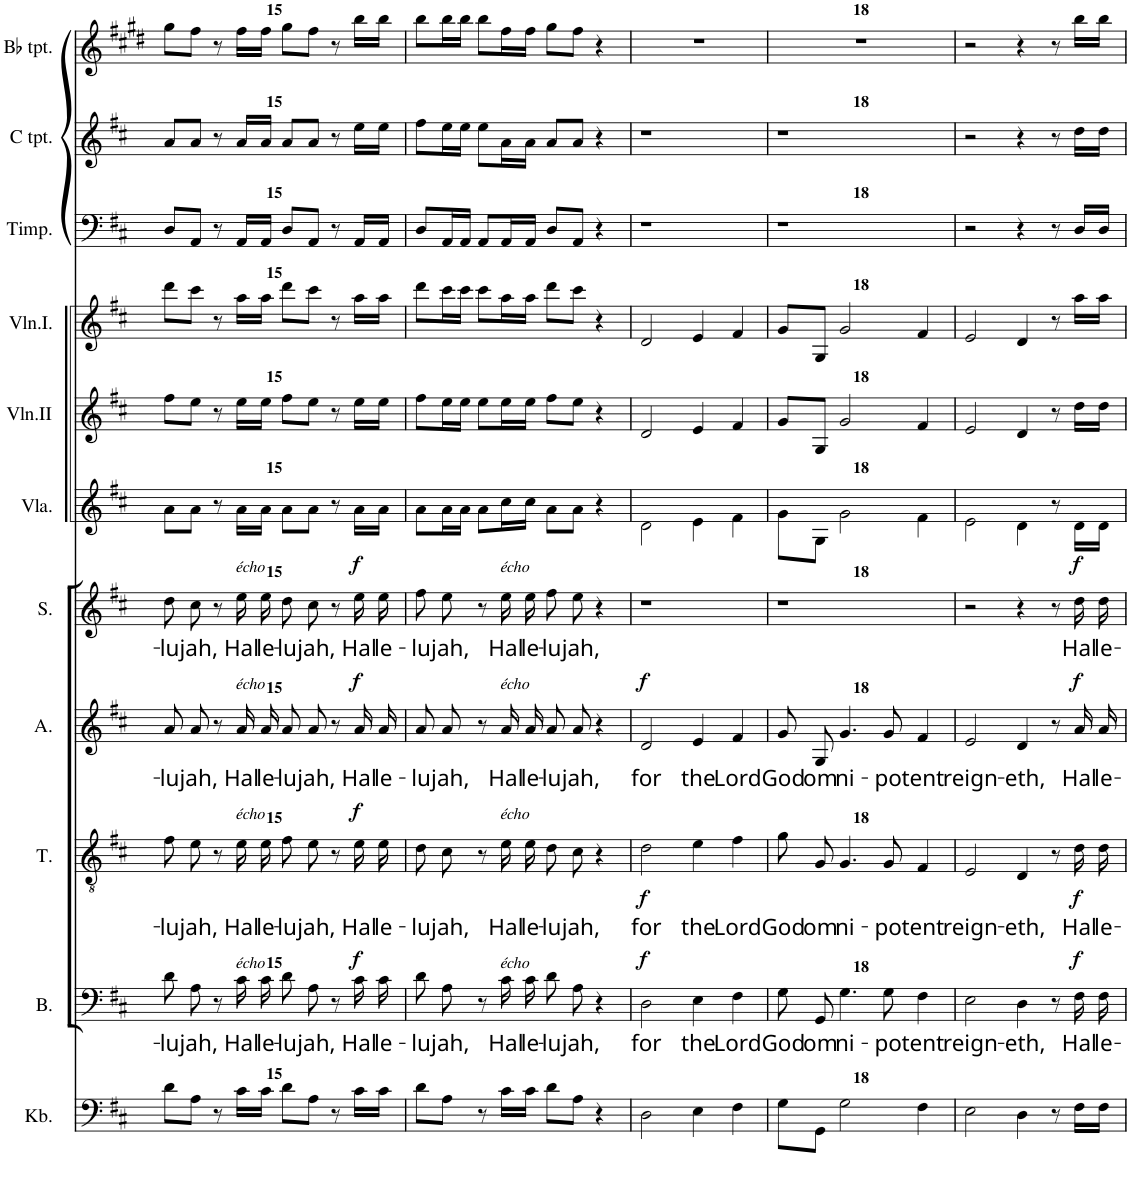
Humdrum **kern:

**kern	**kern	**text	**dynam	**kern	**text	**dynam	**kern	**text	**dynam	**kern	**text	**dynam	**kern	**kern	**kern	**kern	**kern	**kern
*part11	*part10	*part10	*part10	*part9	*part9	*part9	*part8	*part8	*part8	*part7	*part7	*part7	*part6	*part5	*part4	*part3	*part2	*part1
*staff11	*staff10	*staff10	*staff10	*staff9	*staff9	*staff9	*staff8	*staff8	*staff8	*staff7	*staff7	*staff7	*staff6	*staff5	*staff4	*staff3	*staff2	*staff1
*I"Kontrabas	*I"Bass	*	*	*I"Tenor	*	*	*I"Alto	*	*	*I"Soprano	*	*	*I"Viola	*I"Violin II	*I"Violin I.	*I"Timpani	*I"C trompet	*I"Bb trompet
*I'Kb.	*I'B.	*	*	*I'T.	*	*	*I'A.	*	*	*I'S.	*	*	*I'Vla.	*I'Vln.II	*I'Vln.I.	*I'Timp.	*I'C tpt.	*I'Bb tpt.
!!LO:PB:g=z
*clefF4	*clefF4	*	*	*clefGv2	*	*	*clefG2	*	*	*clefG2	*	*	*clefG2	*clefG2	*clefG2	*clefF4	*clefG2	*clefG2
*Trd7c12	*	*	*	*	*	*	*	*	*	*	*	*	*	*	*	*	*Trd1c2	*Trd1c2
*k[f#c#]	*k[f#c#]	*	*	*k[f#c#]	*	*	*k[f#c#]	*	*	*k[f#c#]	*	*	*k[f#c#]	*k[f#c#]	*k[f#c#]	*k[f#c#]	*k[f#c#]	*k[f#c#g#d#]
*M4/4	*M4/4	*	*	*M4/4	*	*	*M4/4	*	*	*M4/4	*	*	*M4/4	*M4/4	*M4/4	*M4/4	*M4/4	*M4/4
=15	=15	=15	=15	=15	=15	=15	=15	=15	=15	=15	=15	=15	=15	=15	=15	=15	=15	=15
!	!	!LO:LY:b	!	!	!LO:LY:b	!	!	!LO:LY:b	!	!	!LO:LY:b	!	!	!	!	!	!	!
8d\L	8d\L	-lu-	.	8f#\L	-lu-	.	8a/L	-lu-	.	8dd\L	-lu-	.	8a\L	8ff#\L	8ddd\L	8D/L	8a/L	8gg#\L
!	!	!LO:LY:b	!	!	!LO:LY:b	!	!	!LO:LY:b	!	!	!LO:LY:b	!	!	!	!	!	!	!
8A\J	8A\J	-jah,	.	8e\J	-jah,	.	8a/J	-jah,	.	8cc#\J	-jah,	.	8a\J	8ee\J	8ccc#\J	8AA/J	8a/J	8ff#\J
8r	8r	.	.	8r	.	.	8r	.	.	8r	.	.	8r	8r	8r	8r	8r	8r
!	!	!	!	!	!	!	!	!	!	!LO:TX:a:i:t=écho	!	!	!	!	!	!	!	!
!	!	!	!	!	!	!	!LO:TX:a:i:t=écho	!	!	!	!	!	!	!	!	!	!	!
!	!	!	!	!LO:TX:a:i:t=écho	!	!	!	!	!	!	!	!	!	!	!	!	!	!
!	!LO:TX:a:i:t=écho	!	!	!	!	!	!	!	!	!	!	!	!	!	!	!	!	!
!	!	!LO:LY:b	!	!	!LO:LY:b	!	!	!LO:LY:b	!	!	!LO:LY:b	!	!	!	!	!	!	!
16c#\LL	16c#\LL	Hal-	.	16e\LL	Hal-	.	16a/LL	Hal-	.	16ee\LL	Hal-	.	16a\LL	16ee\LL	16aa\LL	16AA/LL	16a/LL	16ff#\LL
!	!	!LO:LY:b	!	!	!LO:LY:b	!	!	!LO:LY:b	!	!	!LO:LY:b	!	!	!	!	!	!	!
16c#\JJ	16c#\JJ	-le-	.	16e\JJ	-le-	.	16a/JJ	-le-	.	16ee\JJ	-le-	.	16a\JJ	16ee\JJ	16aa\JJ	16AA/JJ	16a/JJ	16ff#\JJ
!	!	!LO:LY:b	!	!	!LO:LY:b	!	!	!LO:LY:b	!	!	!LO:LY:b	!	!	!	!	!	!	!
8d\L	8d\L	-lu-	.	8f#\L	-lu-	.	8a/L	-lu-	.	8dd\L	-lu-	.	8a\L	8ff#\L	8ddd\L	8D/L	8a/L	8gg#\L
!	!	!LO:LY:b	!	!	!LO:LY:b	!	!	!LO:LY:b	!	!	!LO:LY:b	!	!	!	!	!	!	!
8A\J	8A\J	-jah,	.	8e\J	-jah,	.	8a/J	-jah,	.	8cc#\J	-jah,	.	8a\J	8ee\J	8ccc#\J	8AA/J	8a/J	8ff#\J
8r	8r	.	.	8r	.	.	8r	.	.	8r	.	.	8r	8r	8r	8r	8r	8r
!	!	!LO:LY:b	!LO:DY:a	!	!LO:LY:b	!LO:DY:a	!	!LO:LY:b	!LO:DY:a	!	!LO:LY:b	!LO:DY:a	!	!	!	!	!	!
16c#\LL	16c#\LL	Hal-	f	16e\LL	Hal-	f	16a/LL	Hal-	f	16ee\LL	Hal-	f	16a\LL	16ee\LL	16aa\LL	16AA/LL	16ee\LL	16bb\LL
!	!	!LO:LY:b	!	!	!LO:LY:b	!	!	!LO:LY:b	!	!	!LO:LY:b	!	!	!	!	!	!	!
16c#\JJ	16c#\JJ	-le-	.	16e\JJ	-le-	.	16a/JJ	-le-	.	16ee\JJ	-le-	.	16a\JJ	16ee\JJ	16aa\JJ	16AA/JJ	16ee\JJ	16bb\JJ
=16	=16	=16	=16	=16	=16	=16	=16	=16	=16	=16	=16	=16	=16	=16	=16	=16	=16	=16
!	!	!LO:LY:b	!	!	!LO:LY:b	!	!	!LO:LY:b	!	!	!LO:LY:b	!	!	!	!	!	!	!
8d\L	8d\L	-lu-	.	8d\L	-lu-	.	8a/L	-lu-	.	8ff#\L	-lu-	.	8a\L	8ff#\L	8ddd\L	8D/L	8ff#\L	8bb\L
!	!	!LO:LY:b	!	!	!LO:LY:b	!	!	!LO:LY:b	!	!	!LO:LY:b	!	!	!	!	!	!	!
8A\J	8A\J	-jah,	.	8c#\J	-jah,	.	8a/J	-jah,	.	8ee\J	-jah,	.	16a\L	16ee\L	16ccc#\L	16AA/L	16ee\L	16bb\L
.	.	.	.	.	.	.	.	.	.	.	.	.	16a\JJ	16ee\JJ	16ccc#\JJ	16AA/JJ	16ee\JJ	16bb\JJ
8r	8r	.	.	8r	.	.	8r	.	.	8r	.	.	8a\L	8ee\L	8ccc#\L	8AA/L	8ee\L	8bb\L
!	!	!	!	!	!	!	!	!	!	!LO:TX:a:i:t=écho	!	!	!	!	!	!	!	!
!	!	!	!	!	!	!	!LO:TX:a:i:t=écho	!	!	!	!	!	!	!	!	!	!	!
!	!	!	!	!LO:TX:a:i:t=écho	!	!	!	!	!	!	!	!	!	!	!	!	!	!
!	!LO:TX:a:i:t=écho	!	!	!	!	!	!	!	!	!	!	!	!	!	!	!	!	!
!	!	!LO:LY:b	!	!	!LO:LY:b	!	!	!LO:LY:b	!	!	!LO:LY:b	!	!	!	!	!	!	!
16c#\LL	16c#\LL	Hal-	.	16e\LL	Hal-	.	16a/LL	Hal-	.	16ee\LL	Hal-	.	16cc#\L	16ee\L	16aa\L	16AA/L	16a\L	16ff#\L
!	!	!LO:LY:b	!	!	!LO:LY:b	!	!	!LO:LY:b	!	!	!LO:LY:b	!	!	!	!	!	!	!
16c#\JJ	16c#\JJ	-le-	.	16e\JJ	-le-	.	16a/JJ	-le-	.	16ee\JJ	-le-	.	16cc#\JJ	16ee\JJ	16aa\JJ	16AA/JJ	16a\JJ	16ff#\JJ
!	!	!LO:LY:b	!	!	!LO:LY:b	!	!	!LO:LY:b	!	!	!LO:LY:b	!	!	!	!	!	!	!
8d\L	8d\L	-lu-	.	8d\L	-lu-	.	8a/L	-lu-	.	8ff#\L	-lu-	.	8a\L	8ff#\L	8ddd\L	8D/L	8a/L	8gg#\L
!	!	!LO:LY:b	!	!	!LO:LY:b	!	!	!LO:LY:b	!	!	!LO:LY:b	!	!	!	!	!	!	!
8A\J	8A\J	-jah,	.	8c#\J	-jah,	.	8a/J	-jah,	.	8ee\J	-jah,	.	8a\J	8ee\J	8ccc#\J	8AA/J	8a/J	8ff#\J
4r	4r	.	.	4r	.	.	4r	.	.	4r	.	.	4r	4r	4r	4r	4r	4r
=17	=17	=17	=17	=17	=17	=17	=17	=17	=17	=17	=17	=17	=17	=17	=17	=17	=17	=17
!	!	!LO:LY:b	!LO:DY:a	!	!LO:LY:b	!LO:DY:b	!	!LO:LY:b	!LO:DY:a	!	!	!	!	!	!	!	!	!
2D\	2D\	for	f	2d\	for	f	2d/	for	f	1r	.	.	2d\	2d/	2d/	1r	1r	1r
!	!	!LO:LY:b	!	!	!LO:LY:b	!	!	!LO:LY:b	!	!	!	!	!	!	!	!	!	!
4E\	4E\	the	.	4e\	the	.	4e/	the	.	.	.	.	4e\	4e/	4e/	.	.	.
!	!	!LO:LY:b	!	!	!LO:LY:b	!	!	!LO:LY:b	!	!	!	!	!	!	!	!	!	!
4F#\	4F#\	Lord	.	4f#\	Lord	.	4f#/	Lord	.	.	.	.	4f#\	4f#/	4f#/	.	.	.
=18	=18	=18	=18	=18	=18	=18	=18	=18	=18	=18	=18	=18	=18	=18	=18	=18	=18	=18
!	!	!LO:LY:b	!	!	!LO:LY:b	!	!	!LO:LY:b	!	!	!	!	!	!	!	!	!	!
8G\L	8G/L	God	.	8g\L	God	.	8g/L	God	.	1r	.	.	8g\L	8g/L	8g/L	1r	1r	1r
!	!	!LO:LY:b	!	!	!LO:LY:b	!	!	!LO:LY:b	!	!	!	!	!	!	!	!	!	!
8GG\J	8GG/J	om-	.	8G\J	om-	.	8G/J	om-	.	.	.	.	8G\J	8G/J	8G/J	.	.	.
!	!	!LO:LY:b	!	!	!LO:LY:b	!	!	!LO:LY:b	!	!	!	!	!	!	!	!	!	!
2G\	4.G\	-ni-	.	4.G/	-ni-	.	4.g/	-ni-	.	.	.	.	2g\	2g/	2g/	.	.	.
!	!	!LO:LY:b	!	!	!LO:LY:b	!	!	!LO:LY:b	!	!	!	!	!	!	!	!	!	!
.	8G\	-po-	.	8G/	-po-	.	8g/	-po-	.	.	.	.	.	.	.	.	.	.
!	!	!LO:LY:b	!	!	!LO:LY:b	!	!	!LO:LY:b	!	!	!	!	!	!	!	!	!	!
4F#\	4F#\	-tent	.	4F#/	-tent	.	4f#/	-tent	.	.	.	.	4f#\	4f#/	4f#/	.	.	.
=19	=19	=19	=19	=19	=19	=19	=19	=19	=19	=19	=19	=19	=19	=19	=19	=19	=19	=19
!	!	!LO:LY:b	!	!	!LO:LY:b	!	!	!LO:LY:b	!	!	!	!	!	!	!	!	!	!
2E\	2E\	reign-	.	2E/	reign-	.	2e/	reign-	.	2r	.	.	2e\	2e/	2e/	2r	2r	2r
!	!	!LO:LY:b	!	!	!LO:LY:b	!	!	!LO:LY:b	!	!	!	!	!	!	!	!	!	!
4D\	4D\	-eth,	.	4D/	-eth,	.	4d/	-eth,	.	4r	.	.	4d\	4d/	4d/	4r	4r	4r
8r	8r	.	.	8r	.	.	8r	.	.	8r	.	.	8r	8r	8r	8r	8r	8r
!	!	!LO:LY:b	!LO:DY:a	!	!LO:LY:b	!LO:DY:b	!	!LO:LY:b	!LO:DY:a	!	!LO:LY:b	!LO:DY:a	!	!	!	!	!	!
16F#\LL	16F#\LL	Hal-	f	16d\LL	Hal-	f	16a/LL	Hal-	f	16dd\LL	Hal-	f	16d\LL	16dd\LL	16aa\LL	16D/LL	16dd\LL	16bb\LL
!	!	!LO:LY:b	!	!	!LO:LY:b	!	!	!LO:LY:b	!	!	!LO:LY:b	!	!	!	!	!	!	!
16F#\JJ	16F#\JJ	-le-	.	16d\JJ	-le-	.	16a/JJ	-le-	.	16dd\JJ	-le-	.	16d\JJ	16dd\JJ	16aa\JJ	16D/JJ	16dd\JJ	16bb\JJ
=	=	=	=	=	=	=	=	=	=	=	=	=	=	=	=	=	=	=
*-	*-	*-	*-	*-	*-	*-	*-	*-	*-	*-	*-	*-	*-	*-	*-	*-	*-	*-
